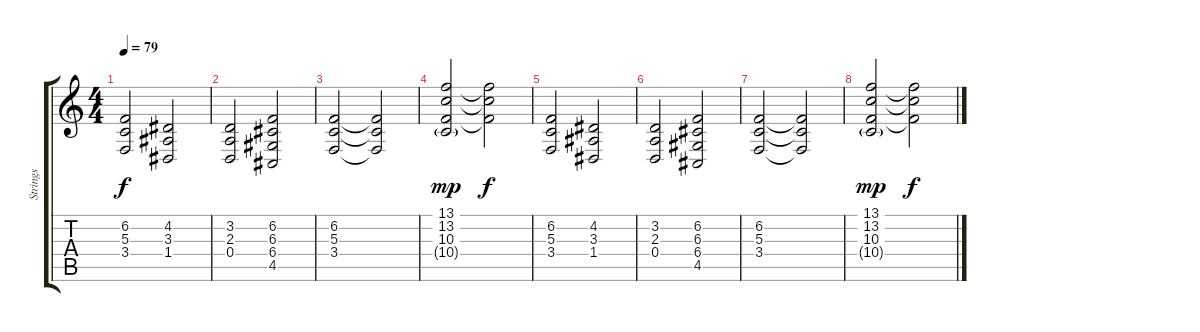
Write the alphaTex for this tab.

\track ("Strings" "Strings") {instrument synthstrings1}
\staff {score tabs}
\tuning (E4 B3 G3 D3 A2 E2) {hide}
\ts (4 4)
\tempo 79
\clef g2
\ks c
(6.2 5.3 3.4).2{dy f instrument synthstrings1} (4.2 3.3 1.4).2 |
(3.2 2.3 0.4).2 (6.2 6.3 6.4 4.5).2 |
(6.2 5.3 3.4).2 (6.2{t} 5.3{t} 3.4{t}).2 |
(13.1 13.2 10.3 10.4{g}).2{dy mp} (13.1{t} 13.2{t} 10.3{t}).2{dy f} |
(6.2 5.3 3.4).2 (4.2 3.3 1.4).2 |
(3.2 2.3 0.4).2 (6.2 6.3 6.4 4.5).2 |
(6.2 5.3 3.4).2 (6.2{t} 5.3{t} 3.4{t}).2 |
(13.1 13.2 10.3 10.4{g}).2{dy mp} (13.1{t} 13.2{t} 10.3{t}).2{dy f}
